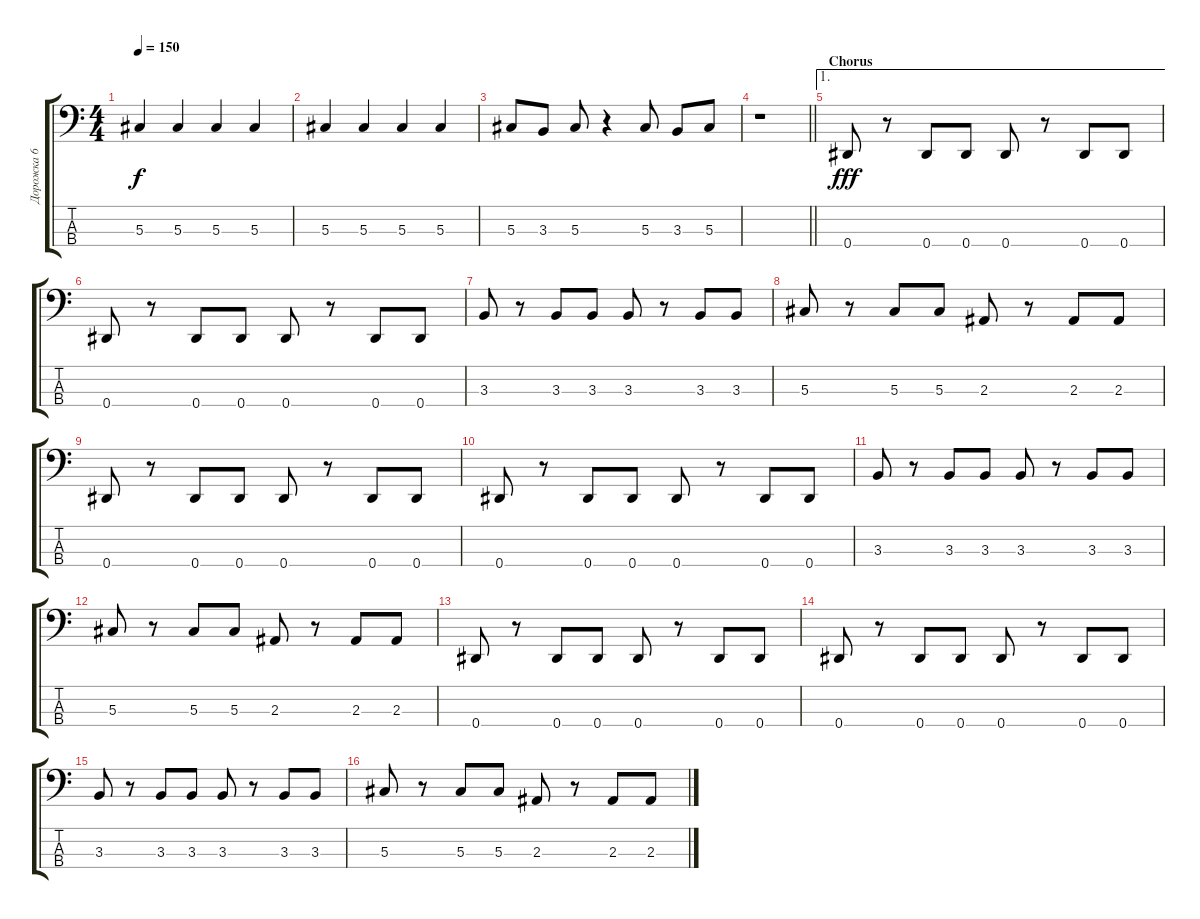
\track ("Дорожка 6" "Дорожка 6") {instrument electricbassfinger}
\staff {score tabs}
\tuning (Gb2 Db2 Ab1 Eb1) {hide}
\ts (4 4)
\tempo 150
\clef f4
\ks c
5.3.4{dy f} 5.3.4 5.3.4 5.3.4 |
5.3.4 5.3.4 5.3.4 5.3.4 |
5.3.8 3.3.8 5.3.8 r.4 5.3.8 3.3.8 5.3.8 |
\barLineRight lightlight
r.1 |
\ae 1
\section ("" "Chorus")
0.4.8{dy fff} r.8 0.4.8 0.4.8 0.4.8 r.8 0.4.8 0.4.8 |
0.4.8 r.8 0.4.8 0.4.8 0.4.8 r.8 0.4.8 0.4.8 |
3.3.8 r.8 3.3.8 3.3.8 3.3.8 r.8 3.3.8 3.3.8 |
5.3.8 r.8 5.3.8 5.3.8 2.3.8 r.8 2.3.8 2.3.8 |
0.4.8 r.8 0.4.8 0.4.8 0.4.8 r.8 0.4.8 0.4.8 |
0.4.8 r.8 0.4.8 0.4.8 0.4.8 r.8 0.4.8 0.4.8 |
3.3.8 r.8 3.3.8 3.3.8 3.3.8 r.8 3.3.8 3.3.8 |
5.3.8 r.8 5.3.8 5.3.8 2.3.8 r.8 2.3.8 2.3.8 |
0.4.8 r.8 0.4.8 0.4.8 0.4.8 r.8 0.4.8 0.4.8 |
0.4.8 r.8 0.4.8 0.4.8 0.4.8 r.8 0.4.8 0.4.8 |
3.3.8 r.8 3.3.8 3.3.8 3.3.8 r.8 3.3.8 3.3.8 |
5.3.8 r.8 5.3.8 5.3.8 2.3.8 r.8 2.3.8 2.3.8
